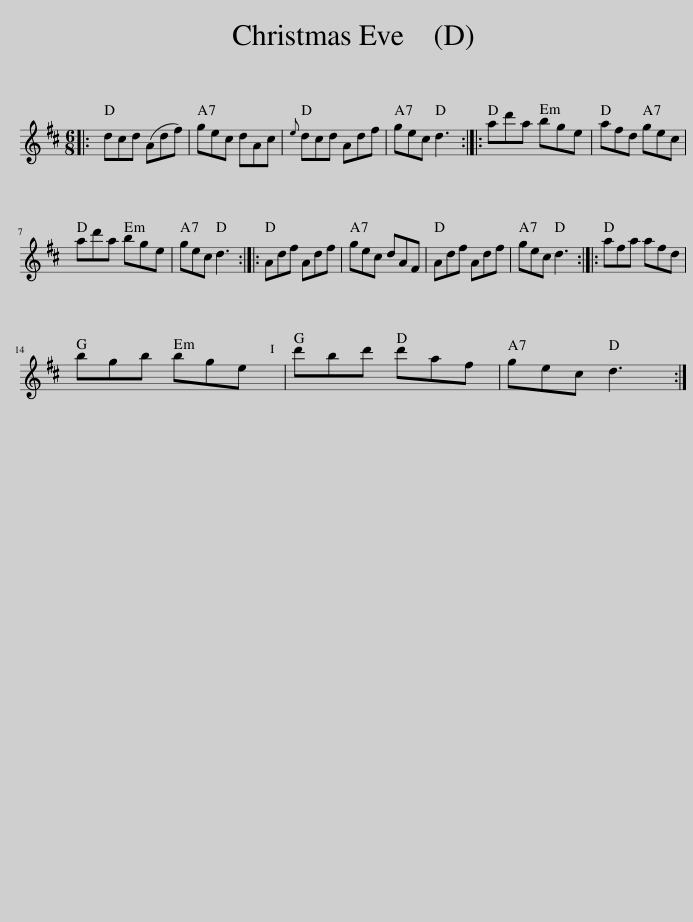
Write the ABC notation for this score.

X:1
L:1/8
M:6/8
I:linebreak $
K:D
V:1 treble
V:1
|: dcd (Adf) | gec dAc |{e} dcd Adf | gec d3 :: ad'a bge | %5
 afd gec |$ ad'a bge | gec d3 :: Adf Adf | gec dAF | %10
 Adf Adf | gec d3 :: afa afd |$ bgb bge | d'bd' d'af | %15
 gec d3 :| %16
